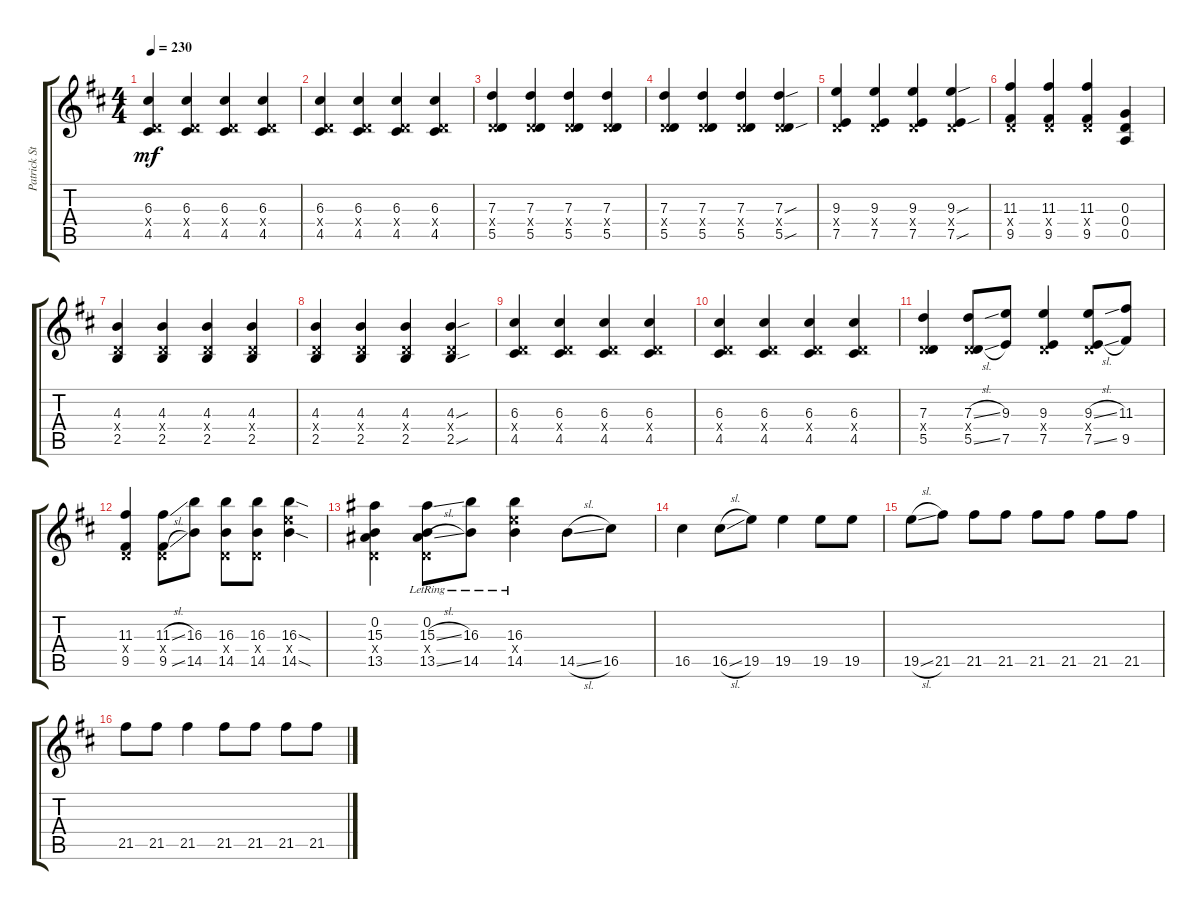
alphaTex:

\track ("Patrick Stump" "Patrick St") {instrument distortionguitar}
\staff {score tabs}
\tuning (E4 B3 G3 D3 A2 D2) {hide}
\ts (4 4)
\tempo 230
\clef g2
\ks d
(6.3 0.4{x} 4.5).4{dy mf} (6.3 0.4{x} 4.5).4 (6.3 0.4{x} 4.5).4 (6.3 0.4{x} 4.5).4 |
(6.3 0.4{x} 4.5).4 (6.3 0.4{x} 4.5).4 (6.3 0.4{x} 4.5).4 (6.3 0.4{x} 4.5).4 |
(7.3 0.4{x} 5.5).4 (7.3 0.4{x} 5.5).4 (7.3 0.4{x} 5.5).4 (7.3 0.4{x} 5.5).4 |
(7.3 0.4{x} 5.5).4 (7.3 0.4{x} 5.5).4 (7.3 0.4{x} 5.5).4 (7.3{sou} 0.4{x} 5.5{sou}).4 |
(9.3 0.4{x} 7.5).4 (9.3 0.4{x} 7.5).4 (9.3 0.4{x} 7.5).4 (9.3{sou} 0.4{x} 7.5{sou}).4 |
(11.3 0.4{x} 9.5).4 (11.3 0.4{x} 9.5).4 (11.3 0.4{x} 9.5).4 (0.3 0.4 0.5).4 |
(4.3 0.4{x} 2.5).4 (4.3 0.4{x} 2.5).4 (4.3 0.4{x} 2.5).4 (4.3 0.4{x} 2.5).4 |
(4.3 0.4{x} 2.5).4 (4.3 0.4{x} 2.5).4 (4.3 0.4{x} 2.5).4 (4.3{sou} 0.4{x} 2.5{sou}).4 |
(6.3 0.4{x} 4.5).4 (6.3 0.4{x} 4.5).4 (6.3 0.4{x} 4.5).4 (6.3 0.4{x} 4.5).4 |
(6.3 0.4{x} 4.5).4 (6.3 0.4{x} 4.5).4 (6.3 0.4{x} 4.5).4 (6.3 0.4{x} 4.5).4 |
(7.3 0.4{x} 5.5).4 (7.3{sl} 0.4{x} 5.5{sl}).8 (9.3 7.5).8 (9.3 0.4{x} 7.5).4 (9.3{sl} 0.4{x} 7.5{sl}).8 (11.3 9.5).8 |
(11.3 0.4{x} 9.5).4 (11.3{sl} 0.4{x} 9.5{sl}).8 (16.3 14.5).8 (16.3 0.4{x} 14.5).8 (16.3 0.4{x} 14.5).8 (16.3{sod} 14.4{x} 14.5{sod}).4 |
(0.2 15.3 0.4{x} 13.5).4 (0.2{lr} 15.3{sl lr} 0.4{x} 13.5{sl lr}).8 (16.3{lr} 14.5{lr}).8 (16.3{lr} 14.4{x} 14.5{lr}).4 14.5{sl}.8 16.5.8 |
16.5.4 16.5{sl}.8 19.5.8 19.5.4 19.5.8 19.5.8 |
19.5{sl}.8 21.5.8 21.5.8 21.5.8 21.5.8 21.5.8 21.5.8 21.5.8 |
21.5.8 21.5.8 21.5.4 21.5.8 21.5.8 21.5.8 21.5.8
